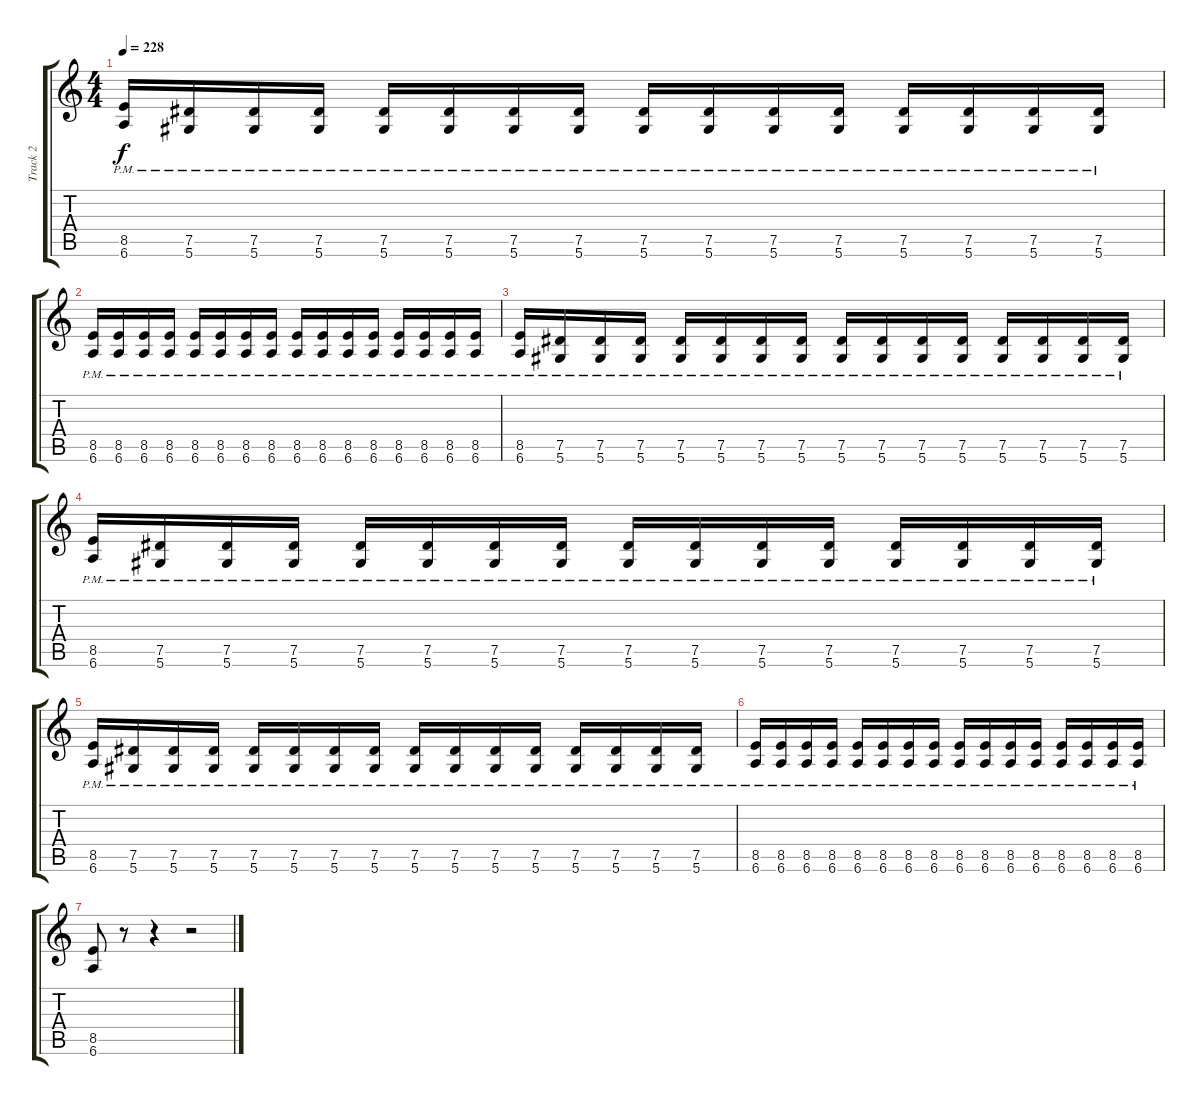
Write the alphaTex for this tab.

\track ("Track 2" "Track 2") {instrument overdrivenguitar}
\staff {score tabs}
\tuning (Eb4 Bb3 Gb3 Db3 Ab2 Eb2) {hide}
\ts (4 4)
\tempo 228
\clef g2
\ks aminor
(8.5{pm} 6.6{pm}).16{dy f} (7.5{pm} 5.6{pm}).16 (7.5{pm} 5.6{pm}).16 (7.5{pm} 5.6{pm}).16 (7.5{pm} 5.6{pm}).16 (7.5{pm} 5.6{pm}).16 (7.5{pm} 5.6{pm}).16 (7.5{pm} 5.6{pm}).16 (7.5{pm} 5.6{pm}).16 (7.5{pm} 5.6{pm}).16 (7.5{pm} 5.6{pm}).16 (7.5{pm} 5.6{pm}).16 (7.5{pm} 5.6{pm}).16 (7.5{pm} 5.6{pm}).16 (7.5{pm} 5.6{pm}).16 (7.5{pm} 5.6{pm}).16 |
(8.5{pm} 6.6{pm}).16 (8.5{pm} 6.6{pm}).16 (8.5{pm} 6.6{pm}).16 (8.5{pm} 6.6{pm}).16 (8.5{pm} 6.6{pm}).16 (8.5{pm} 6.6{pm}).16 (8.5{pm} 6.6{pm}).16 (8.5{pm} 6.6{pm}).16 (8.5{pm} 6.6{pm}).16 (8.5{pm} 6.6{pm}).16 (8.5{pm} 6.6{pm}).16 (8.5{pm} 6.6{pm}).16 (8.5{pm} 6.6{pm}).16 (8.5{pm} 6.6{pm}).16 (8.5{pm} 6.6{pm}).16 (8.5{pm} 6.6{pm}).16 |
(8.5{pm} 6.6{pm}).16 (7.5{pm} 5.6{pm}).16 (7.5{pm} 5.6{pm}).16 (7.5{pm} 5.6{pm}).16 (7.5{pm} 5.6{pm}).16 (7.5{pm} 5.6{pm}).16 (7.5{pm} 5.6{pm}).16 (7.5{pm} 5.6{pm}).16 (7.5{pm} 5.6{pm}).16 (7.5{pm} 5.6{pm}).16 (7.5{pm} 5.6{pm}).16 (7.5{pm} 5.6{pm}).16 (7.5{pm} 5.6{pm}).16 (7.5{pm} 5.6{pm}).16 (7.5{pm} 5.6{pm}).16 (7.5{pm} 5.6{pm}).16 |
(8.5{pm} 6.6{pm}).16 (7.5{pm} 5.6{pm}).16 (7.5{pm} 5.6{pm}).16 (7.5{pm} 5.6{pm}).16 (7.5{pm} 5.6{pm}).16 (7.5{pm} 5.6{pm}).16 (7.5{pm} 5.6{pm}).16 (7.5{pm} 5.6{pm}).16 (7.5{pm} 5.6{pm}).16 (7.5{pm} 5.6{pm}).16 (7.5{pm} 5.6{pm}).16 (7.5{pm} 5.6{pm}).16 (7.5{pm} 5.6{pm}).16 (7.5{pm} 5.6{pm}).16 (7.5{pm} 5.6{pm}).16 (7.5{pm} 5.6{pm}).16 |
(8.5{pm} 6.6{pm}).16 (7.5{pm} 5.6{pm}).16 (7.5{pm} 5.6{pm}).16 (7.5{pm} 5.6{pm}).16 (7.5{pm} 5.6{pm}).16 (7.5{pm} 5.6{pm}).16 (7.5{pm} 5.6{pm}).16 (7.5{pm} 5.6{pm}).16 (7.5{pm} 5.6{pm}).16 (7.5{pm} 5.6{pm}).16 (7.5{pm} 5.6{pm}).16 (7.5{pm} 5.6{pm}).16 (7.5{pm} 5.6{pm}).16 (7.5{pm} 5.6{pm}).16 (7.5{pm} 5.6{pm}).16 (7.5{pm} 5.6{pm}).16 |
(8.5{pm} 6.6{pm}).16 (8.5{pm} 6.6{pm}).16 (8.5{pm} 6.6{pm}).16 (8.5{pm} 6.6{pm}).16 (8.5{pm} 6.6{pm}).16 (8.5{pm} 6.6{pm}).16 (8.5{pm} 6.6{pm}).16 (8.5{pm} 6.6{pm}).16 (8.5{pm} 6.6{pm}).16 (8.5{pm} 6.6{pm}).16 (8.5{pm} 6.6{pm}).16 (8.5{pm} 6.6{pm}).16 (8.5{pm} 6.6{pm}).16 (8.5{pm} 6.6{pm}).16 (8.5{pm} 6.6{pm}).16 (8.5{pm} 6.6{pm}).16 |
(8.5 6.6).8 r.8 r.4 r.2
